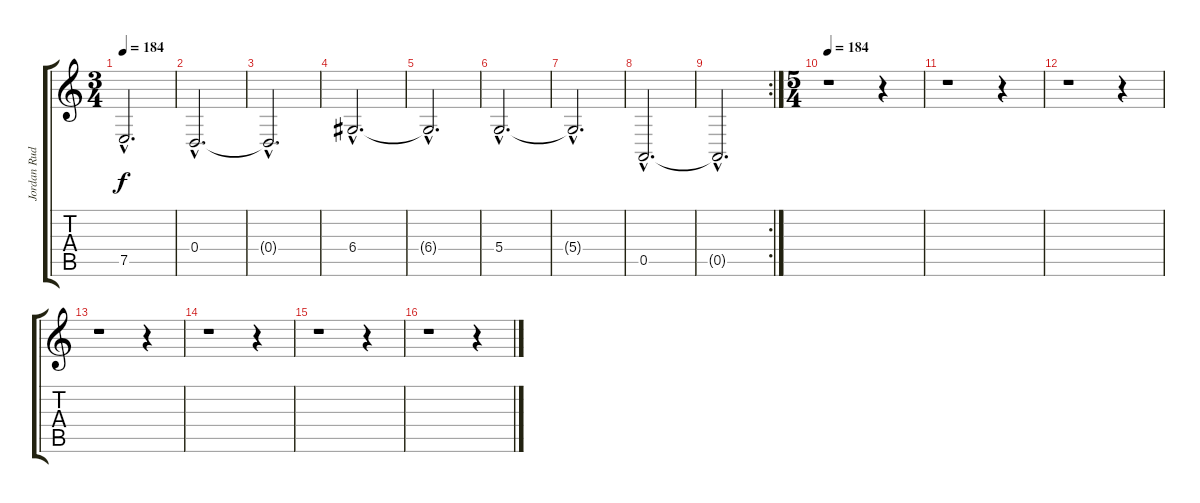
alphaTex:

\track ("Jordan Rudess - Keyboard" "Jordan Rud") {instrument stringensemble1}
\staff {score tabs}
\tuning (E4 B3 G3 D3 A2 E2) {hide}
\ts (3 4)
\tempo 184
\clef g2
\ks c
7.5{hac t}.2{d dy f} |
0.4{hac}.2{d} |
0.4{hac t}.2{d} |
6.4{hac}.2{d} |
6.4{hac t}.2{d} |
5.4{hac}.2{d} |
5.4{hac t}.2{d} |
0.5{hac}.2{d} |
\rc 2
0.5{hac t}.2{d} |
\ts (5 4)
\tempo 184
r.1 r.4 |
r.1 r.4 |
r.1 r.4 |
r.1 r.4 |
r.1 r.4 |
r.1 r.4 |
r.1 r.4
